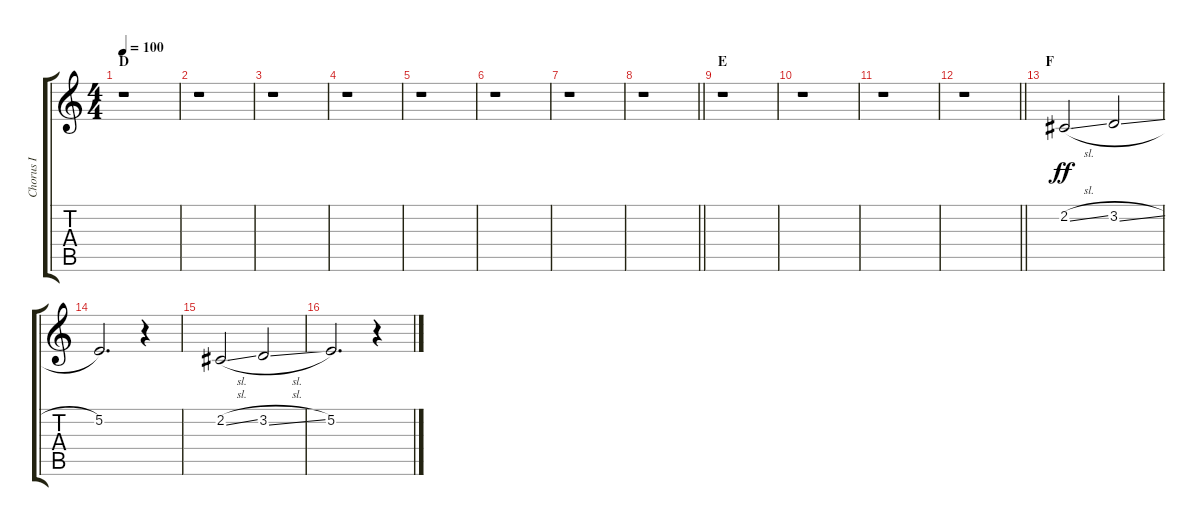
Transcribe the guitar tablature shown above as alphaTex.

\track ("Chorus I" "Chorus I") {instrument voiceoohs}
\staff {score tabs}
\tuning (E4 B3 G3 D3 A2 E2) {hide}
\ts (4 4)
\section ("" "D")
\tempo 100
\clef g2
\ks c
r.1{dy ff} |
r.1 |
r.1 |
r.1 |
r.1 |
r.1 |
r.1 |
\barLineRight lightlight
r.1 |
\section ("" "E")
r.1 |
r.1 |
r.1 |
\barLineRight lightlight
r.1 |
\section ("" "F")
2.2{sl}.2 3.2{sl}.2 |
5.2.2{d} r.4 |
2.2{sl}.2 3.2{sl}.2 |
5.2.2{d} r.4
